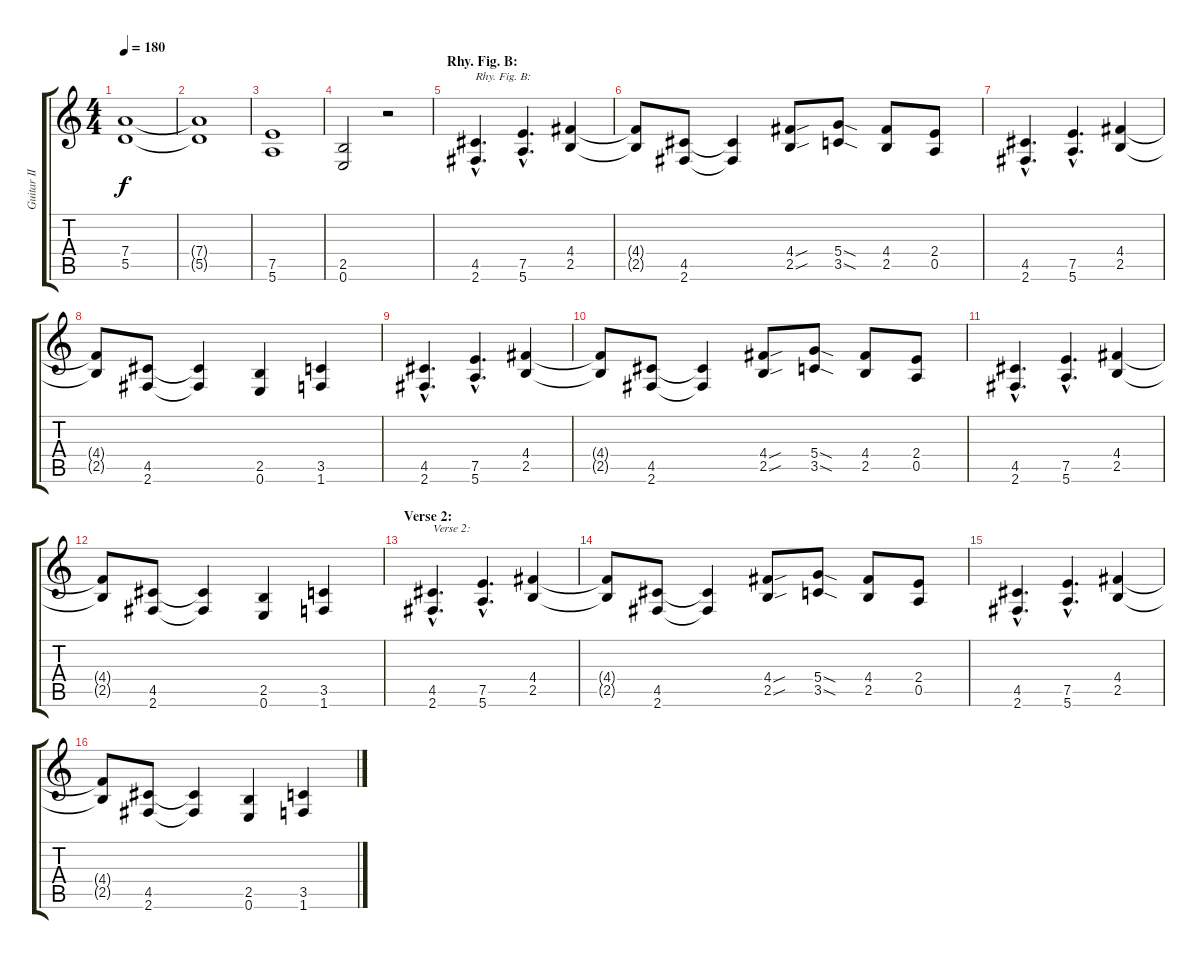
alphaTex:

\track ("Guitar II" "Guitar II") {instrument distortionguitar}
\staff {score tabs}
\tuning (E4 B3 G3 D3 A2 E2) {hide}
\ts (4 4)
\tempo 180
\clef g2
\ks c
(7.4 5.5).1{dy f} |
(7.4{t} 5.5{t}).1 |
(7.5 5.6).1 |
(2.5 0.6).2 r.2 |
\section ("" "Rhy. Fig. B:")
(4.5{hac} 2.6{hac}).4{d txt "Rhy. Fig. B:"} (7.5{hac} 5.6{hac}).4{d} (4.4 2.5).4 |
(4.4{t} 2.5{t}).8 (4.5 2.6).8 (4.5{t} 2.6{t}).4 (4.4{sou} 2.5{sou}).8 (5.4{sod} 3.5{sod}).8 (4.4 2.5).8 (2.4 0.5).8 |
(4.5{hac} 2.6{hac}).4{d} (7.5{hac} 5.6{hac}).4{d} (4.4 2.5).4 |
(4.4{t} 2.5{t}).8 (4.5 2.6).8 (4.5{t} 2.6{t}).4 (2.5 0.6).4 (3.5 1.6).4 |
(4.5{hac} 2.6{hac}).4{d} (7.5{hac} 5.6{hac}).4{d} (4.4 2.5).4 |
(4.4{t} 2.5{t}).8 (4.5 2.6).8 (4.5{t} 2.6{t}).4 (4.4{sou} 2.5{sou}).8 (5.4{sod} 3.5{sod}).8 (4.4 2.5).8 (2.4 0.5).8 |
(4.5{hac} 2.6{hac}).4{d} (7.5{hac} 5.6{hac}).4{d} (4.4 2.5).4 |
(4.4{t} 2.5{t}).8 (4.5 2.6).8 (4.5{t} 2.6{t}).4 (2.5 0.6).4 (3.5 1.6).4 |
\section ("" "Verse 2:")
(4.5{hac} 2.6{hac}).4{d txt "Verse 2:"} (7.5{hac} 5.6{hac}).4{d} (4.4 2.5).4 |
(4.4{t} 2.5{t}).8 (4.5 2.6).8 (4.5{t} 2.6{t}).4 (4.4{sou} 2.5{sou}).8 (5.4{sod} 3.5{sod}).8 (4.4 2.5).8 (2.4 0.5).8 |
(4.5{hac} 2.6{hac}).4{d} (7.5{hac} 5.6{hac}).4{d} (4.4 2.5).4 |
(4.4{t} 2.5{t}).8 (4.5 2.6).8 (4.5{t} 2.6{t}).4 (2.5 0.6).4 (3.5 1.6).4
